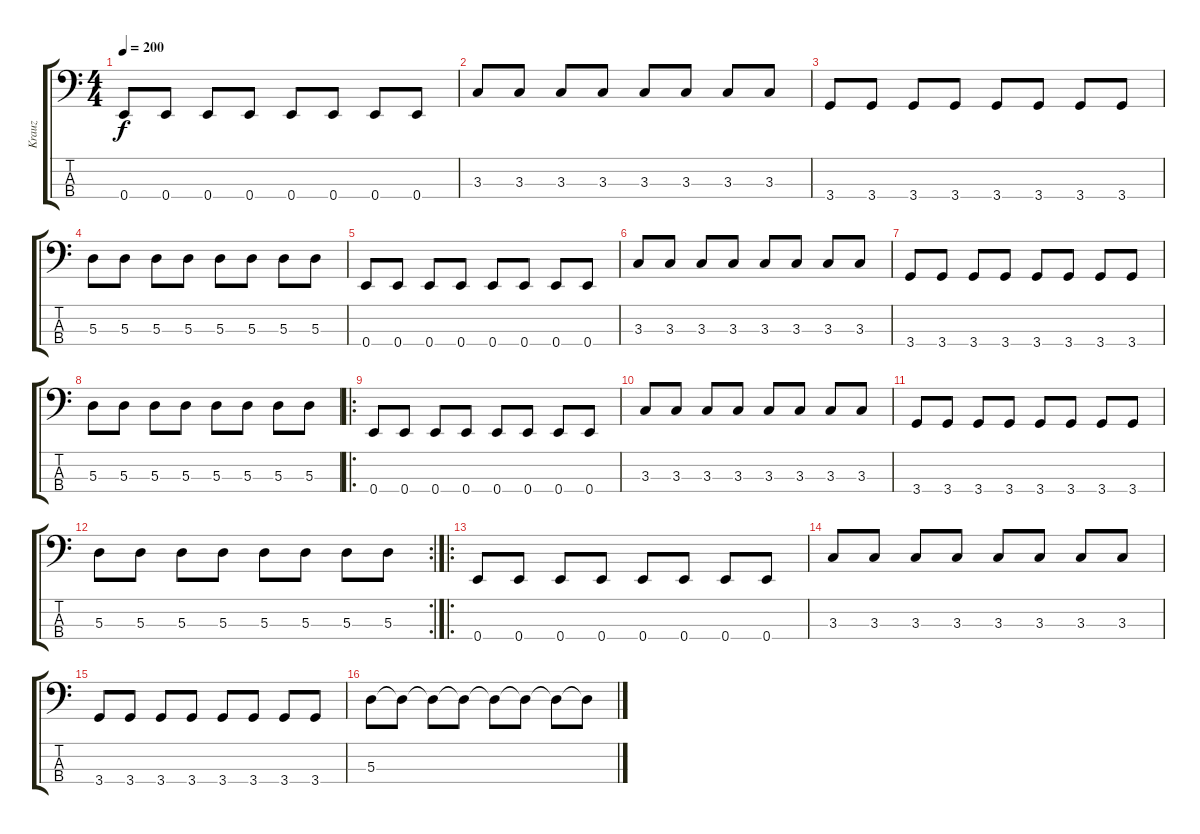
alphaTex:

\track ("Krauz" "Krauz") {solo instrument slapbass1}
\staff {score tabs}
\tuning (G2 D2 A1 E1) {hide}
\ts (4 4)
\tempo 200
\clef f4
\ks c
0.4.8{dy f} 0.4.8 0.4.8 0.4.8 0.4.8 0.4.8 0.4.8 0.4.8 |
3.3.8 3.3.8 3.3.8 3.3.8 3.3.8 3.3.8 3.3.8 3.3.8 |
3.4.8 3.4.8 3.4.8 3.4.8 3.4.8 3.4.8 3.4.8 3.4.8 |
5.3.8 5.3.8 5.3.8 5.3.8 5.3.8 5.3.8 5.3.8 5.3.8 |
0.4.8 0.4.8 0.4.8 0.4.8 0.4.8 0.4.8 0.4.8 0.4.8 |
3.3.8 3.3.8 3.3.8 3.3.8 3.3.8 3.3.8 3.3.8 3.3.8 |
3.4.8 3.4.8 3.4.8 3.4.8 3.4.8 3.4.8 3.4.8 3.4.8 |
5.3.8 5.3.8 5.3.8 5.3.8 5.3.8 5.3.8 5.3.8 5.3.8 |
\ro
0.4.8 0.4.8 0.4.8 0.4.8 0.4.8 0.4.8 0.4.8 0.4.8 |
3.3.8 3.3.8 3.3.8 3.3.8 3.3.8 3.3.8 3.3.8 3.3.8 |
3.4.8 3.4.8 3.4.8 3.4.8 3.4.8 3.4.8 3.4.8 3.4.8 |
\rc 2
5.3.8 5.3.8 5.3.8 5.3.8 5.3.8 5.3.8 5.3.8 5.3.8 |
\ro
0.4.8 0.4.8 0.4.8 0.4.8 0.4.8 0.4.8 0.4.8 0.4.8 |
3.3.8 3.3.8 3.3.8 3.3.8 3.3.8 3.3.8 3.3.8 3.3.8 |
3.4.8 3.4.8 3.4.8 3.4.8 3.4.8 3.4.8 3.4.8 3.4.8 |
5.3.8 5.3{t}.8 5.3{t}.8 5.3{t}.8 5.3{t}.8 5.3{t}.8 5.3{t}.8 5.3{t}.8
